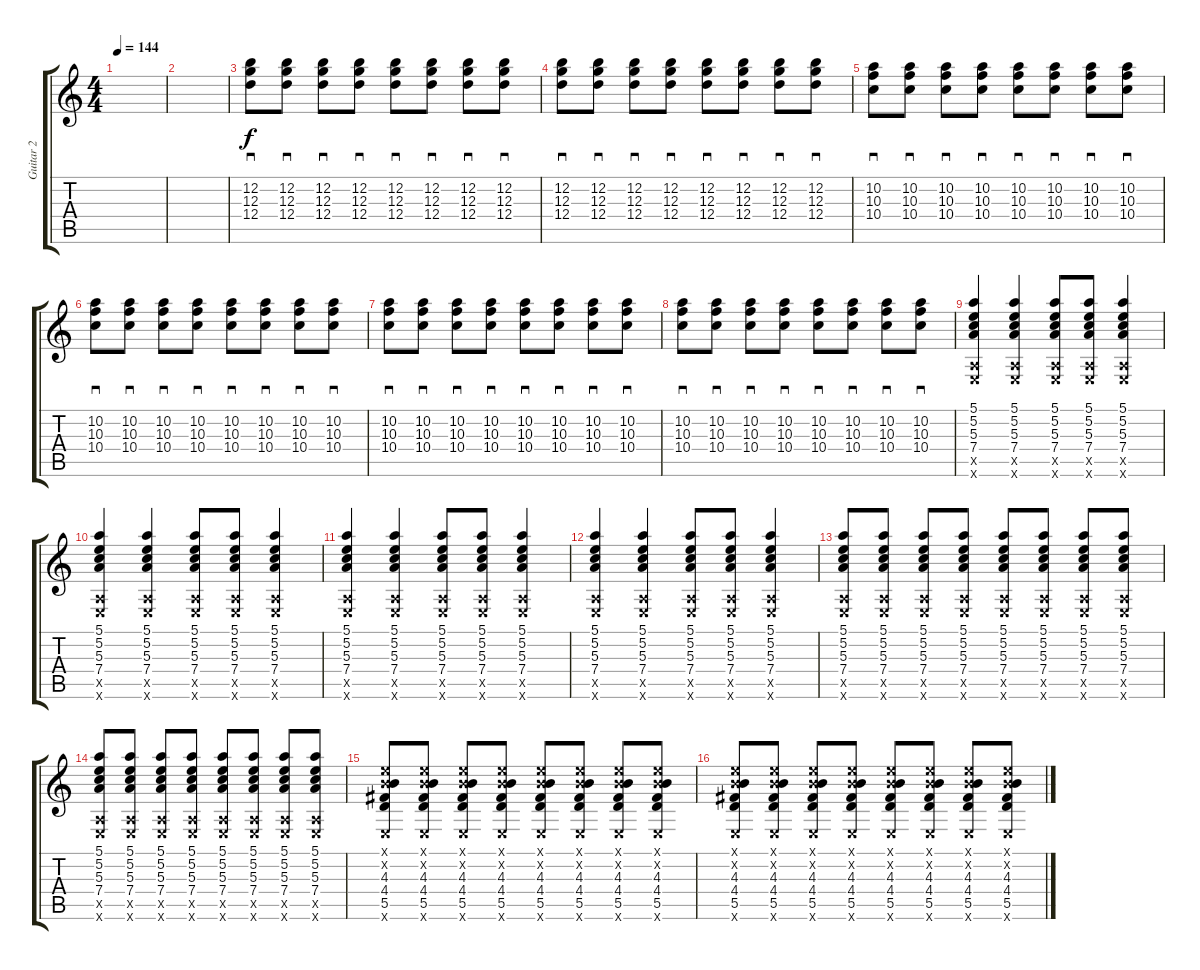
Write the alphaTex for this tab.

\track ("Guitar 2" "Guitar 2") {instrument electricguitarclean}
\staff {score tabs}
\tuning (E4 B3 G3 D3 A2 E2) {hide}
\ts (4 4)
\tempo 144
\clef g2
\ks c
|
|
(12.2 12.3 12.4).8{sd} (12.2 12.3 12.4).8{sd} (12.2 12.3 12.4).8{sd} (12.2 12.3 12.4).8{sd} (12.2 12.3 12.4).8{sd} (12.2 12.3 12.4).8{sd} (12.2 12.3 12.4).8{sd} (12.2 12.3 12.4).8{sd} |
(12.2 12.3 12.4).8{sd} (12.2 12.3 12.4).8{sd} (12.2 12.3 12.4).8{sd} (12.2 12.3 12.4).8{sd} (12.2 12.3 12.4).8{sd} (12.2 12.3 12.4).8{sd} (12.2 12.3 12.4).8{sd} (12.2 12.3 12.4).8{sd} |
(10.2 10.3 10.4).8{sd} (10.2 10.3 10.4).8{sd} (10.2 10.3 10.4).8{sd} (10.2 10.3 10.4).8{sd} (10.2 10.3 10.4).8{sd} (10.2 10.3 10.4).8{sd} (10.2 10.3 10.4).8{sd} (10.2 10.3 10.4).8{sd} |
(10.2 10.3 10.4).8{sd} (10.2 10.3 10.4).8{sd} (10.2 10.3 10.4).8{sd} (10.2 10.3 10.4).8{sd} (10.2 10.3 10.4).8{sd} (10.2 10.3 10.4).8{sd} (10.2 10.3 10.4).8{sd} (10.2 10.3 10.4).8{sd} |
(10.2 10.3 10.4).8{sd} (10.2 10.3 10.4).8{sd} (10.2 10.3 10.4).8{sd} (10.2 10.3 10.4).8{sd} (10.2 10.3 10.4).8{sd} (10.2 10.3 10.4).8{sd} (10.2 10.3 10.4).8{sd} (10.2 10.3 10.4).8{sd} |
(10.2 10.3 10.4).8{sd} (10.2 10.3 10.4).8{sd} (10.2 10.3 10.4).8{sd} (10.2 10.3 10.4).8{sd} (10.2 10.3 10.4).8{sd} (10.2 10.3 10.4).8{sd} (10.2 10.3 10.4).8{sd} (10.2 10.3 10.4).8{sd} |
(5.1 5.2 5.3 7.4 0.5{x} 0.6{x}).4 (5.1 5.2 5.3 7.4 0.5{x} 0.6{x}).4 (5.1 5.2 5.3 7.4 0.5{x} 0.6{x}).8 (5.1 5.2 5.3 7.4 0.5{x} 0.6{x}).8 (5.1 5.2 5.3 7.4 0.5{x} 0.6{x}).4 |
(5.1 5.2 5.3 7.4 0.5{x} 0.6{x}).4 (5.1 5.2 5.3 7.4 0.5{x} 0.6{x}).4 (5.1 5.2 5.3 7.4 0.5{x} 0.6{x}).8 (5.1 5.2 5.3 7.4 0.5{x} 0.6{x}).8 (5.1 5.2 5.3 7.4 0.5{x} 0.6{x}).4 |
(5.1 5.2 5.3 7.4 0.5{x} 0.6{x}).4 (5.1 5.2 5.3 7.4 0.5{x} 0.6{x}).4 (5.1 5.2 5.3 7.4 0.5{x} 0.6{x}).8 (5.1 5.2 5.3 7.4 0.5{x} 0.6{x}).8 (5.1 5.2 5.3 7.4 0.5{x} 0.6{x}).4 |
(5.1 5.2 5.3 7.4 0.5{x} 0.6{x}).4 (5.1 5.2 5.3 7.4 0.5{x} 0.6{x}).4 (5.1 5.2 5.3 7.4 0.5{x} 0.6{x}).8 (5.1 5.2 5.3 7.4 0.5{x} 0.6{x}).8 (5.1 5.2 5.3 7.4 0.5{x} 0.6{x}).4 |
(5.1 5.2 5.3 7.4 0.5{x} 0.6{x}).8 (5.1 5.2 5.3 7.4 0.5{x} 0.6{x}).8 (5.1 5.2 5.3 7.4 0.5{x} 0.6{x}).8 (5.1 5.2 5.3 7.4 0.5{x} 0.6{x}).8 (5.1 5.2 5.3 7.4 0.5{x} 0.6{x}).8 (5.1 5.2 5.3 7.4 0.5{x} 0.6{x}).8 (5.1 5.2 5.3 7.4 0.5{x} 0.6{x}).8 (5.1 5.2 5.3 7.4 0.5{x} 0.6{x}).8 |
(5.1 5.2 5.3 7.4 0.5{x} 0.6{x}).8 (5.1 5.2 5.3 7.4 0.5{x} 0.6{x}).8 (5.1 5.2 5.3 7.4 0.5{x} 0.6{x}).8 (5.1 5.2 5.3 7.4 0.5{x} 0.6{x}).8 (5.1 5.2 5.3 7.4 0.5{x} 0.6{x}).8 (5.1 5.2 5.3 7.4 0.5{x} 0.6{x}).8 (5.1 5.2 5.3 7.4 0.5{x} 0.6{x}).8 (5.1 5.2 5.3 7.4 0.5{x} 0.6{x}).8 |
(0.1{x} 0.2{x} 4.3 4.4 5.5 0.6{x}).8 (0.1{x} 0.2{x} 4.3 4.4 5.5 0.6{x}).8 (0.1{x} 0.2{x} 4.3 4.4 5.5 0.6{x}).8 (0.1{x} 0.2{x} 4.3 4.4 5.5 0.6{x}).8 (0.1{x} 0.2{x} 4.3 4.4 5.5 0.6{x}).8 (0.1{x} 0.2{x} 4.3 4.4 5.5 0.6{x}).8 (0.1{x} 0.2{x} 4.3 4.4 5.5 0.6{x}).8 (0.1{x} 0.2{x} 4.3 4.4 5.5 0.6{x}).8 |
(0.1{x} 0.2{x} 4.3 4.4 5.5 0.6{x}).8 (0.1{x} 0.2{x} 4.3 4.4 5.5 0.6{x}).8 (0.1{x} 0.2{x} 4.3 4.4 5.5 0.6{x}).8 (0.1{x} 0.2{x} 4.3 4.4 5.5 0.6{x}).8 (0.1{x} 0.2{x} 4.3 4.4 5.5 0.6{x}).8 (0.1{x} 0.2{x} 4.3 4.4 5.5 0.6{x}).8 (0.1{x} 0.2{x} 4.3 4.4 5.5 0.6{x}).8 (0.1{x} 0.2{x} 4.3 4.4 5.5 0.6{x}).8
